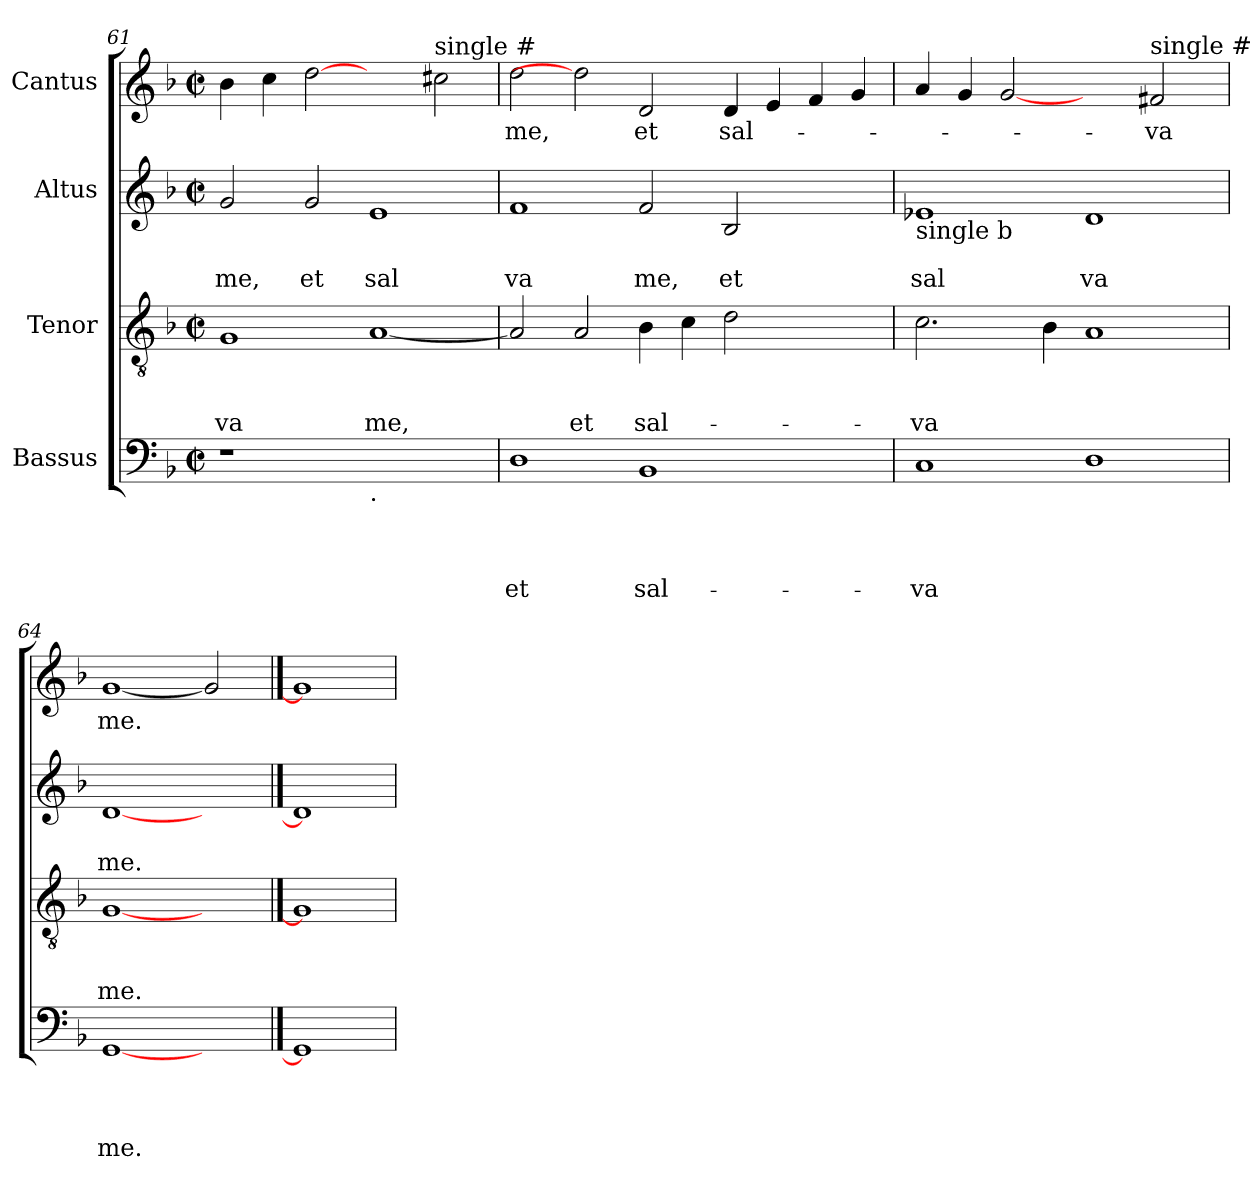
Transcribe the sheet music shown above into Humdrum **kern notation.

**kern	**text	**text	**text	**text	**kern	**text	**text	**text	**kern	**text	**text	**kern	**text
*part4	*part4	*part4	*part4	*part4	*part3	*part3	*part3	*part3	*part2	*part2	*part2	*part1	*part1
*staff4	*staff4	*staff4	*staff4	*staff4	*staff3	*staff3	*staff3	*staff3	*staff2	*staff2	*staff2	*staff1	*staff1
*I"Bassus	*	*	*	*	*I"Tenor	*	*	*	*I"Altus	*	*	*I"Cantus	*
*clefF4	*	*	*	*	*clefGv2	*	*	*	*clefG2	*	*	*clefG2	*
*k[b-]	*	*	*	*	*k[b-]	*	*	*	*k[b-]	*	*	*k[b-]	*
*F:	*	*	*	*	*F:	*	*	*	*F:	*	*	*F:	*
*M2/2	*	*	*	*	*M2/2	*	*	*	*M2/2	*	*	*M2/2	*
*met(c|)	*	*	*	*	*met(c|)	*	*	*	*met(c|)	*	*	*met(c|)	*
=61	=61	=61	=61	=61	=61	=61	=61	=61	=61	=61	=61	=61	=61
!	!	!	!	!	!	!	!	!LO:LY:b	!	!	!LO:LY:b	!	!
1r	.	.	.	.	1G	.	.	-va	2g/	.	me,	4b-\	.
.	.	.	.	.	.	.	.	.	.	.	.	4cc\	.
!	!	!	!	!	!	!	!	!	!	!	!LO:LY:b	!	!
.	.	.	.	.	.	.	.	.	2g/	.	et	[2dd	.
!LO:TX:b:t=.	!	!	!	!	!	!	!	!	!	!	!	!	!
!	!	!	!	!	!	!	!	!LO:LY:b	!	!	!LO:LY:b	!	!
1ryy	.	.	.	.	[<1A	.	.	me,	1e	.	sal	2ryy	.
!	!	!	!	!	!	!	!	!	!	!	!	!LO:TX:a:t=single #	!
.	.	.	.	.	.	.	.	.	.	.	.	2cc#\	.
=62	=62	=62	=62	=62	=62	=62	=62	=62	=62	=62	=62	=62	=62
!	!	!	!	!LO:LY:b	!	!	!	!	!	!	!LO:LY:b	!	!LO:LY:b
1D	.	.	.	et	2A/]	.	.	.	1f	.	va	2dd\	me,
!	!	!	!	!	!	!	!	!LO:LY:b	!	!	!	!	!
.	.	.	.	.	2A/	.	.	et	.	.	.	2dd]	.
!	!	!	!	!LO:LY:b	!	!	!	!LO:LY:b	!	!	!LO:LY:b	!	!LO:LY:b
1BB-	.	.	.	sal-	4B-\	.	.	sal-	2f/	.	me,	2d/	et
.	.	.	.	.	4c\	.	.	.	.	.	.	.	.
!	!	!	!	!	!	!	!	!	!	!	!LO:LY:b	!	!LO:LY:b
.	.	.	.	.	2d\	.	.	.	2B-/	.	et	4d/	sal-
.	.	.	.	.	.	.	.	.	.	.	.	4e/	.
2ryy	.	.	.	.	2ryy	.	.	.	2ryy	.	.	4f/	.
.	.	.	.	.	.	.	.	.	.	.	.	4g/	.
=63	=63	=63	=63	=63	=63	=63	=63	=63	=63	=63	=63	=63	=63
!	!	!	!	!	!	!	!	!	!LO:TX:b:t=single b	!	!	!	!
!	!	!	!	!LO:LY:b	!	!	!	!LO:LY:b	!	!	!LO:LY:b	!	!
1C	.	.	.	-va	2.c\	.	.	-va	1e-	.	sal	4a/	.
.	.	.	.	.	.	.	.	.	.	.	.	4g/	.
.	.	.	.	.	.	.	.	.	.	.	.	[2g	.
.	.	.	.	.	4B-\	.	.	.	.	.	.	.	.
!	!	!	!	!	!	!	!	!	!	!	!LO:LY:b	!	!
1D	.	.	.	.	1A	.	.	.	1d	.	va	2ryy	.
!	!	!	!	!	!	!	!	!	!	!	!	!LO:TX:a:t=single #	!
!	!	!	!	!	!	!	!	!	!	!	!	!	!LO:LY:b
.	.	.	.	.	.	.	.	.	.	.	.	2f#/	-va
=64	=64	=64	=64	=64	=64	=64	=64	=64	=64	=64	=64	=64	=64
!	!	!	!	!LO:LY:b	!	!	!	!LO:LY:b	!	!	!LO:LY:b	!	!LO:LY:b
[1GG	.	.	.	me.	[1G	.	.	me.	[1d	.	me.	[1g	me.
2ryy	.	.	.	.	2ryy	.	.	.	2ryy	.	.	2g]	.
==65	==65	==65	==65	==65	==65	==65	==65	==65	==65	==65	==65	==65	==65
1GG]	.	.	.	.	1G]	.	.	.	1d]	.	.	1g]	.
=	=	=	=	=	=	=	=	=	=	=	=	=	=
*-	*-	*-	*-	*-	*-	*-	*-	*-	*-	*-	*-	*-	*-
